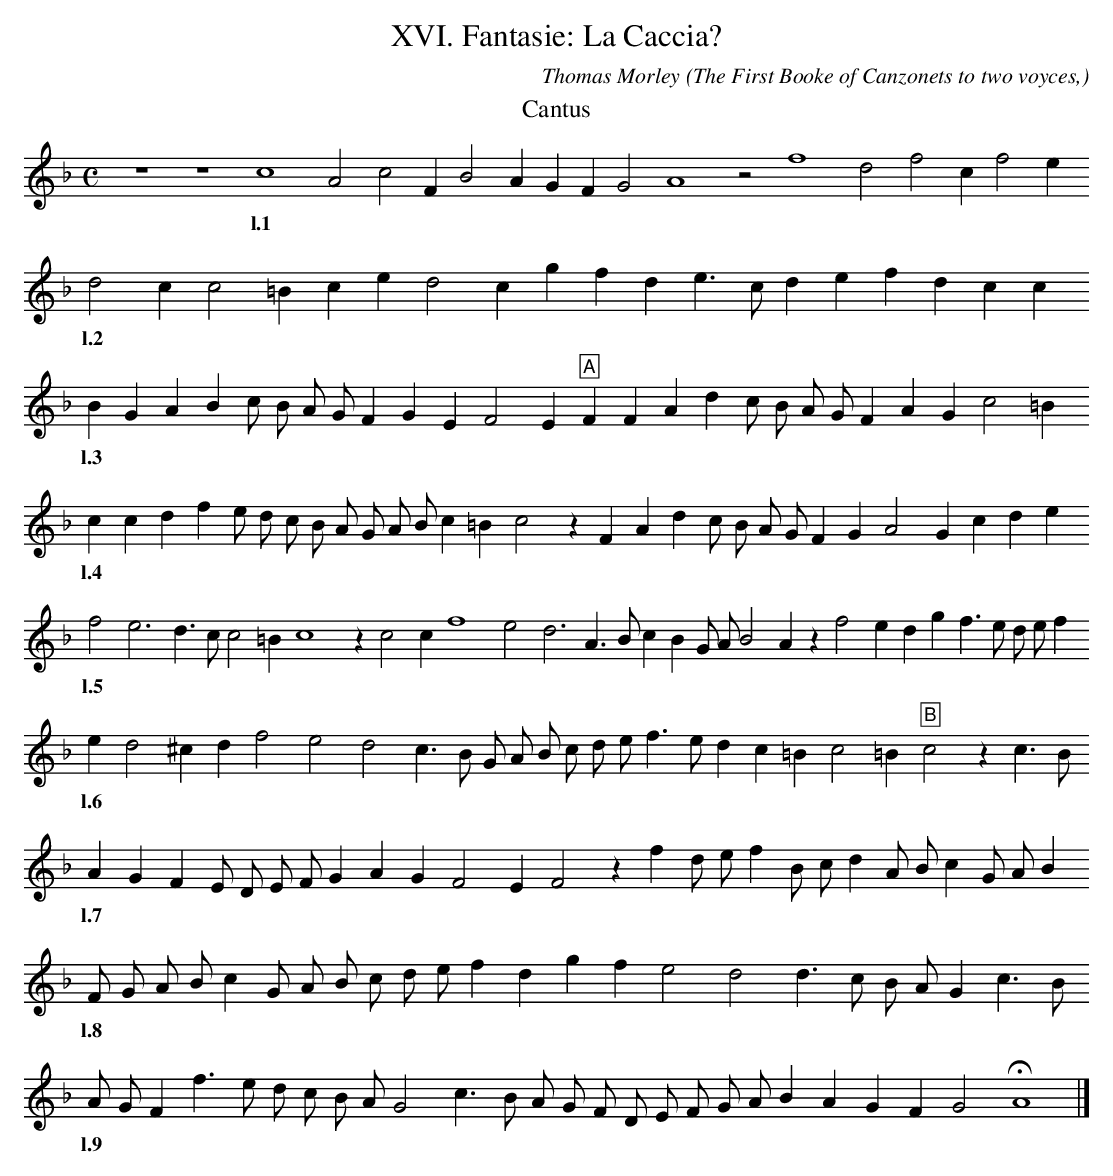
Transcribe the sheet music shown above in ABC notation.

X:1
T:XVI. Fantasie: La Caccia?
O: The First Booke of Canzonets to two voyces,
C: Thomas Morley
M:C
K: F
T: Cantus
L:1/8
z8 z8 c8 A4 c4 F2 B4 A2 G2 F2 G4 A8 z4 f8 d4 f4 c2 f4 e2
w:l.1
d4 c2 c4 =B2 c2 e2 d4 c2 g2 f2 d2 e3 c d2 e2 f2 d2 c2 c2
w:l.2
B2 G2 A2 B2 c B A G F2 G2 E2 F4 E2 "A"F2 F2 A2 d2 c B A G F2 A2 G2 c4 =B2
w:l.3
c2 c2 d2 f2 e d c B A G A B c2 =B2 c4 z2 F2 A2 d2 c B A G F2 G2 A4 G2 c2 d2 e2
w:l.4
f4 e6 d3 c c4 =B2 c8 z2 c4 c2 f8 e4 d6 A3 B c2 B2 G A B4 A2 z2 f4 e2 d2 g2 f3 e d e f2
w:l.5
e2 d4 ^c2 d2 f4 e4 d4 c3 B G A B c d e f3 e d2 c2 =B2 c4 =B2 "B"c4 z2 c3 B
w:l.6
A2 G2 F2 E D E F G2 A2 G2 F4 E2 F4 z2 f2 d e f2 B c d2 A B c2 G A B2
w:l.7
F G A B c2 G A B c d e f2 d2 g2 f2 e4 d4 d3 c B A G2 c3 B
w:l.8
 A G F2 f3 e d c B A G4 c3 B A G F D E F G A B2 A2 G2 F2 G4 HA8|]
w:l.9
